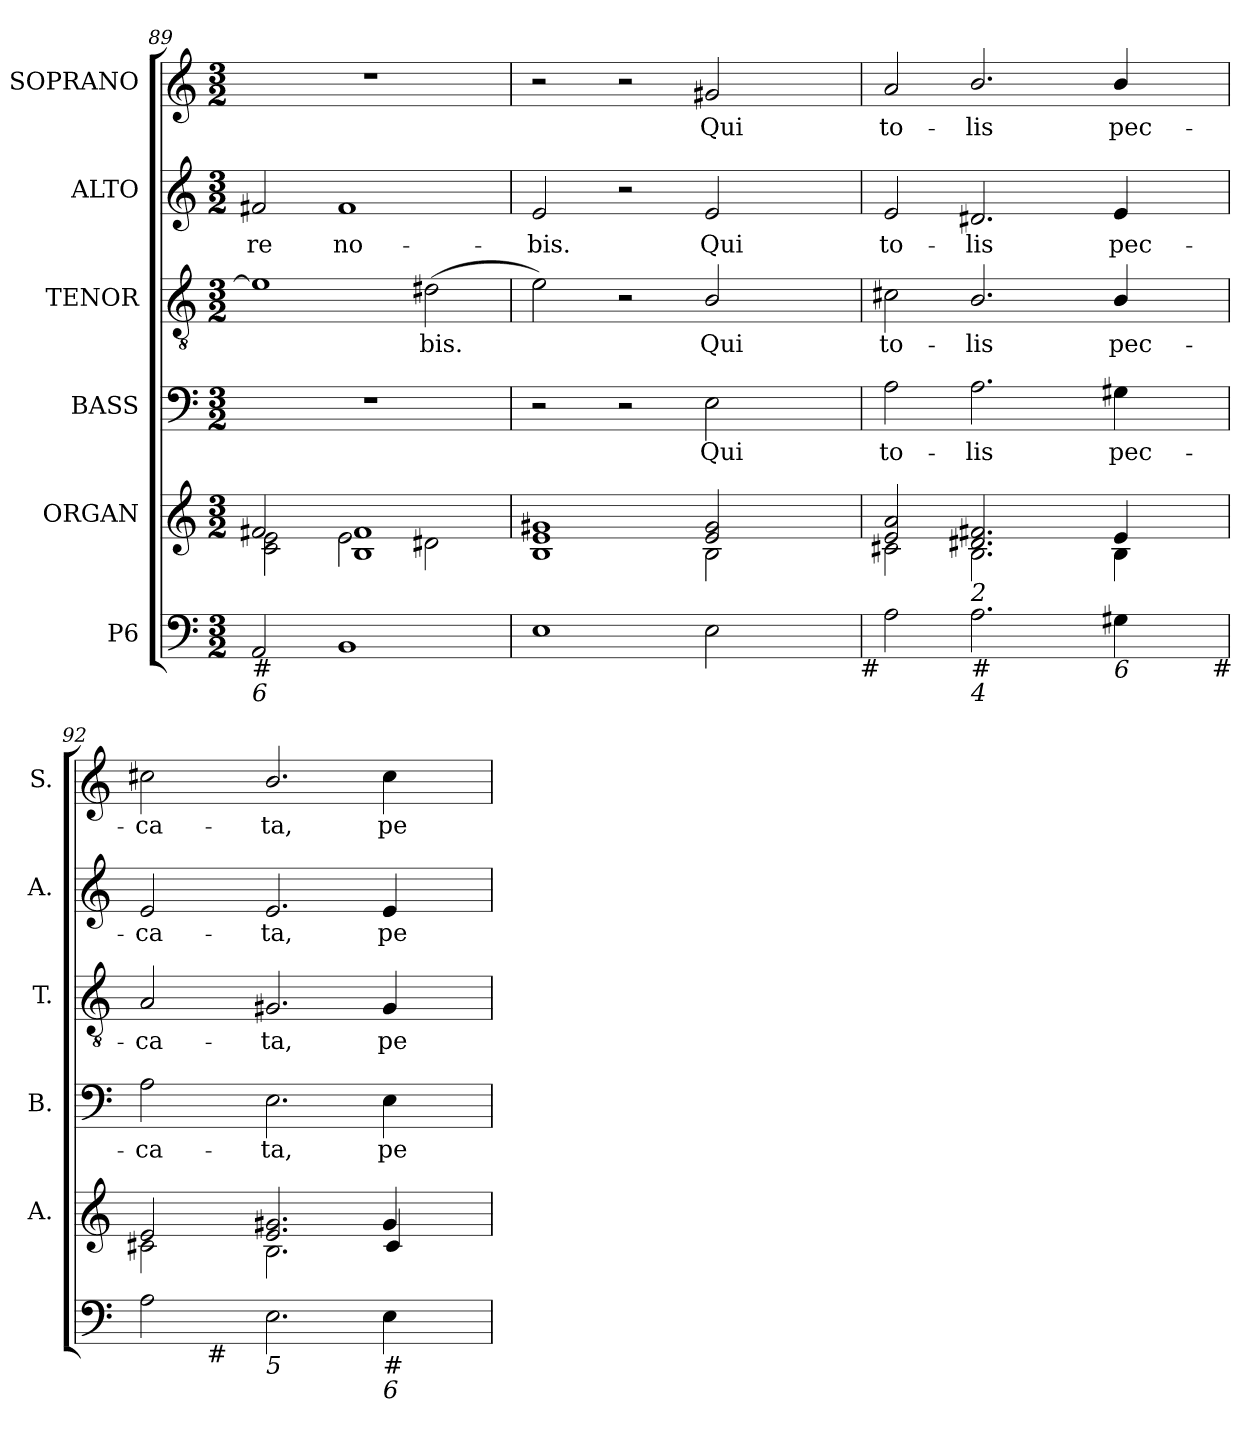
**kern	**kern	**kern	**text	**kern	**text	**kern	**text	**kern	**text
*part6	*part5	*part4	*part4	*part3	*part3	*part2	*part2	*part1	*part1
*staff6	*staff5	*staff4	*staff4	*staff3	*staff3	*staff2	*staff2	*staff1	*staff1
*I"P6	*I"ORGAN	*I"BASS	*	*I"TENOR	*	*I"ALTO	*	*I"SOPRANO	*
*	*I'A.	*I'B.	*	*I'T.	*	*I'A.	*	*I'S.	*
*clefF4	*clefG2	*clefF4	*	*clefGv2	*	*clefG2	*	*clefG2	*
*	*	*	*	*ITrd7c12	*	*	*	*	*
*k[]	*k[]	*k[]	*	*k[]	*	*k[]	*	*k[]	*
*C:	*C:	*C:	*	*C:	*	*C:	*	*C:	*
*M3/2	*M3/2	*M3/2	*	*M3/2	*	*M3/2	*	*M3/2	*
=89	=89	=89	=89	=89	=89	=89	=89	=89	=89
*	*^	*	*	*	*	*	*	*	*
!	!	!	!LO:N:vis=1	!	!	!	!	!	!	!
!LO:TX:b:t=#	!	!	!	!	!	!	!	!	!	!
!LO:TX:b:i:t=6	!	!	!	!	!	!	!	!	!	!
!	!	!	!	!	!	!	!	!LO:LY:b:color=#000000	!LO:N:vis=1	!
2AAi/	2f#Xi/	2ci\ 2ei	1.r	.	1Ei]	.	2f#Xi/	-re	1.r	.
!	!	!	!	!	!	!	!	!LO:LY:b:color=#000000	!	!
1BBi	2ei\	1Bi 1f#i	.	.	.	.	1f#i	no-	.	.
!	!	!	!	!	!	!LO:LY:b:color=#000000	!	!	!	!
.	2d#Xi\	.	.	.	(2D#Xi\	-bis.	.	.	.	.
=90	=90	=90	=90	=90	=90	=90	=90	=90	=90	=90
!	!	!	!	!	!	!	!	!LO:LY:b:color=#000000	!	!
*^	*	*	*	*	*	*	*	*	*	*
1Ei	1ryy	1ei 1g#Xi	1Bi	2r	.	2Ei\)	.	2ei/	-bis.	2r	.
.	.	.	.	2r	.	2r	.	2r	.	2r	.
!	!	!	!	!	!LO:LY:b:color=#000000	!	!	!	!	!	!
!	!	!	!	!	!	!	!LO:LY:b:color=#000000	!	!	!	!
!	!	!	!	!	!	!	!	!	!LO:LY:b:color=#000000	!	!
!	!	!	!	!	!	!	!	!	!	!	!LO:LY:b:color=#000000
2Ei\	4ryy	2ei/ 2g#i	2Bi\	2Ei\	Qui	2BBi/	Qui	2ei/	Qui	2g#Xi/	Qui
.	8ryy	.	.	.	.	.	.	.	.	.	.
.	16ryy	.	.	.	.	.	.	.	.	.	.
.	32ryy	.	.	.	.	.	.	.	.	.	.
.	64ryy	.	.	.	.	.	.	.	.	.	.
.	128...ryy	.	.	.	.	.	.	.	.	.	.
!	!LO:TX:b:t=#	!	!	!	!	!	!	!	!	!	!
.	1024ryy	.	.	.	.	.	.	.	.	.	.
=91	=91	=91	=91	=91	=91	=91	=91	=91	=91	=91	=91
!	!	!	!	!	!LO:LY:b:color=#000000	!	!	!	!	!	!
!	!	!	!	!	!	!	!LO:LY:b:color=#000000	!	!	!	!
!	!	!	!	!	!	!	!	!	!LO:LY:b:color=#000000	!	!
!	!	!	!	!	!	!	!	!	!	!	!LO:LY:b:color=#000000
2Ai\	1ryy	2ei/ 2ai	2c#Xi\	2Ai\	to-	2C#Xi\	to-	2ei/	to-	2ai/	to-
!	!	!	!	!	!LO:LY:b:color=#000000	!	!	!	!	!	!
!	!	!	!	!	!	!	!LO:LY:b:color=#000000	!	!	!	!
!	!	!	!	!	!	!	!	!	!LO:LY:b:color=#000000	!	!
!LO:TX:b:t=#	!	!	!	!	!	!	!	!	!	!	!
!LO:TX:b:i:t=4	!	!	!	!	!	!	!	!	!	!	!
!LO:TX:i:t=2	!	!	!	!	!	!	!	!	!	!	!
!	!	!	!	!	!	!	!	!	!	!	!LO:LY:b:color=#000000
2.Ai\	.	2.d#Xi/ 2.f#Xi	2.Bi\	2.Ai\	-lis	2.BBi/	-lis	2.d#Xi/	-lis	2.bi/	-lis
.	4ryy	.	.	.	.	.	.	.	.	.	.
!	!	!	!	!	!LO:LY:b:color=#000000	!	!	!	!	!	!
!	!	!	!	!	!	!	!LO:LY:b:color=#000000	!	!	!	!
!	!	!	!	!	!	!	!	!	!LO:LY:b:color=#000000	!	!
!LO:TX:b:i:t=6	!	!	!	!	!	!	!	!	!	!	!
!	!	!	!	!	!	!	!	!	!	!	!LO:LY:b:color=#000000
4G#Xi\	8ryy	4ei/	4Bi\	4G#Xi\	pec-	4BBi/	pec-	4ei/	pec-	4bi/	pec-
.	16ryy	.	.	.	.	.	.	.	.	.	.
.	32ryy	.	.	.	.	.	.	.	.	.	.
.	64ryy	.	.	.	.	.	.	.	.	.	.
.	128...ryy	.	.	.	.	.	.	.	.	.	.
!	!LO:TX:b:t=#	!	!	!	!	!	!	!	!	!	!
.	1024ryy	.	.	.	.	.	.	.	.	.	.
=92	=92	=92	=92	=92	=92	=92	=92	=92	=92	=92	=92
!	!	!	!	!	!LO:LY:b:color=#000000	!	!	!	!	!	!
!	!	!	!	!	!	!	!LO:LY:b:color=#000000	!	!	!	!
!	!	!	!	!	!	!	!	!	!LO:LY:b:color=#000000	!	!
!	!	!	!	!	!	!	!	!	!	!	!LO:LY:b:color=#000000
2Ai\	4ryy	2ei/	2c#Xi\	2Ai\	-ca-	2AAi/	-ca-	2ei/	-ca-	2cc#Xi\	-ca-
.	256ryy	.	.	.	.	.	.	.	.	.	.
.	1024ryy	.	.	.	.	.	.	.	.	.	.
!	!LO:TX:b:t=#	!	!	!	!	!	!	!	!	!	!
.	1ryy	.	.	.	.	.	.	.	.	.	.
!	!	!	!	!	!LO:LY:b:color=#000000	!	!	!	!	!	!
!	!	!	!	!	!	!	!LO:LY:b:color=#000000	!	!	!	!
!	!	!	!	!	!	!	!	!	!LO:LY:b:color=#000000	!	!
!LO:TX:b:i:t=5	!	!	!	!	!	!	!	!	!	!	!
!	!	!	!	!	!	!	!	!	!	!	!LO:LY:b:color=#000000
2.Ei\	.	2.ei/ 2.g#Xi	2.Bi\	2.Ei\	-ta,	2.GG#Xi/	-ta,	2.ei/	-ta,	2.bi/	-ta,
!	!	!	!	!	!LO:LY:b:color=#000000	!	!	!	!	!	!
!	!	!	!	!	!	!	!LO:LY:b:color=#000000	!	!	!	!
!	!	!	!	!	!	!	!	!	!LO:LY:b:color=#000000	!	!
!LO:TX:b:t=#	!	!	!	!	!	!	!	!	!	!	!
!LO:TX:b:i:t=6	!	!	!	!	!	!	!	!	!	!	!
!	!	!	!	!	!	!	!	!	!	!	!LO:LY:b:color=#000000
4Ei\	.	4g#i/	4c#i/	4Ei\	pe-	4GG#i/	pe-	4ei/	pe-	4cc#i\	pe-
.	8ryy	.	.	.	.	.	.	.	.	.	.
.	16ryy	.	.	.	.	.	.	.	.	.	.
.	32ryy	.	.	.	.	.	.	.	.	.	.
.	64ryy	.	.	.	.	.	.	.	.	.	.
.	128ryy	.	.	.	.	.	.	.	.	.	.
.	512.ryy	.	.	.	.	.	.	.	.	.	.
*v	*v	*	*	*	*	*	*	*	*	*	*
*	*v	*v	*	*	*	*	*	*	*	*
=	=	=	=	=	=	=	=	=	=
*-	*-	*-	*-	*-	*-	*-	*-	*-	*-
